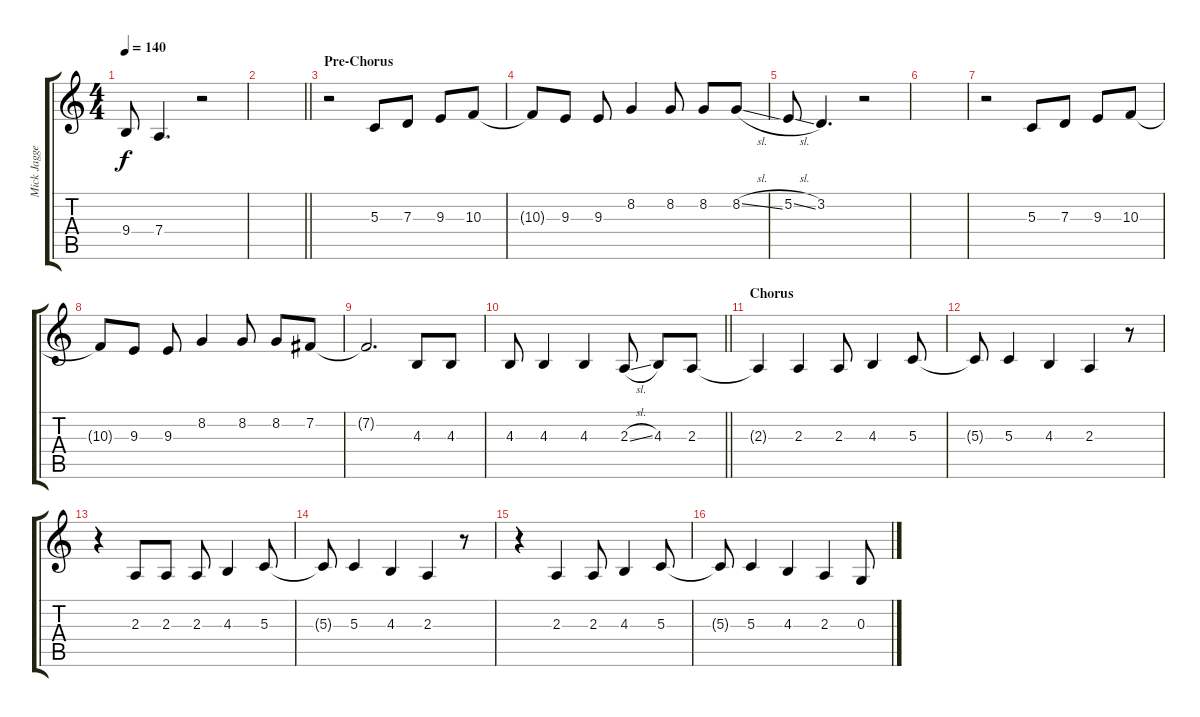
\track ("Mick Jagger" "Mick Jagge") {instrument trombone}
\staff {score tabs}
\tuning (E4 B3 G3 D3 A2 E2) {hide}
\ts (4 4)
\tempo 140
\clef g2
\ks c
9.4{t}.8{dy f} 7.4.4{d} r.2 |
\barLineRight lightlight
|
\section ("" "Pre-Chorus")
r.2 5.3.8 7.3.8 9.3.8 10.3.8 |
10.3{t}.8 9.3.8 9.3.8 8.2.4 8.2.8 8.2.8 8.2{sl}.8 |
5.2{sl}.8 3.2.4{d} r.2 |
|
r.2 5.3.8 7.3.8 9.3.8 10.3.8 |
10.3{t}.8 9.3.8 9.3.8 8.2.4 8.2.8 8.2.8 7.2.8 |
7.2{t}.2{d} 4.3.8 4.3.8 |
\barLineRight lightlight
4.3.8 4.3.4 4.3.4 2.3{sl}.8 4.3.8 2.3.8 |
\section ("" "Chorus")
2.3{t}.4 2.3.4 2.3.8 4.3.4 5.3.8 |
5.3{t}.8 5.3.4 4.3.4 2.3.4 r.8 |
r.4 2.3.8 2.3.8 2.3.8 4.3.4 5.3.8 |
5.3{t}.8 5.3.4 4.3.4 2.3.4 r.8 |
r.4 2.3.4 2.3.8 4.3.4 5.3.8 |
5.3{t}.8 5.3.4 4.3.4 2.3.4 0.3.8
